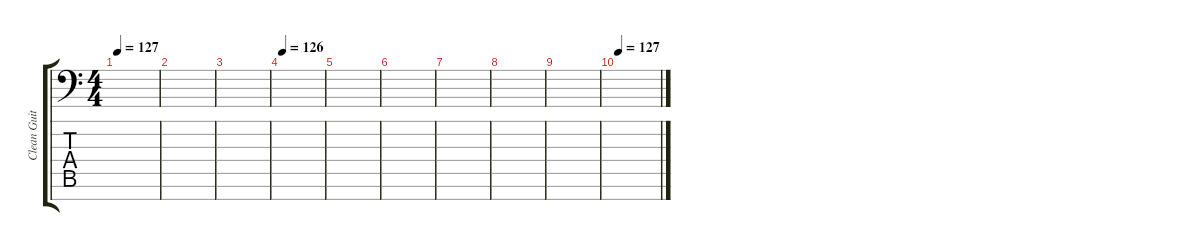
\track ("Clean Guitar R" "Clean Guit") {instrument overdrivenguitar}
\staff {score tabs}
\tuning (E4 B3 G3 D3 A2 E2 C-1) {hide}
\ts (4 4)
\tempo 127
\clef f4
\ks c
|
|
|
\tempo 126
|
|
|
|
|
|
\tempo 127
